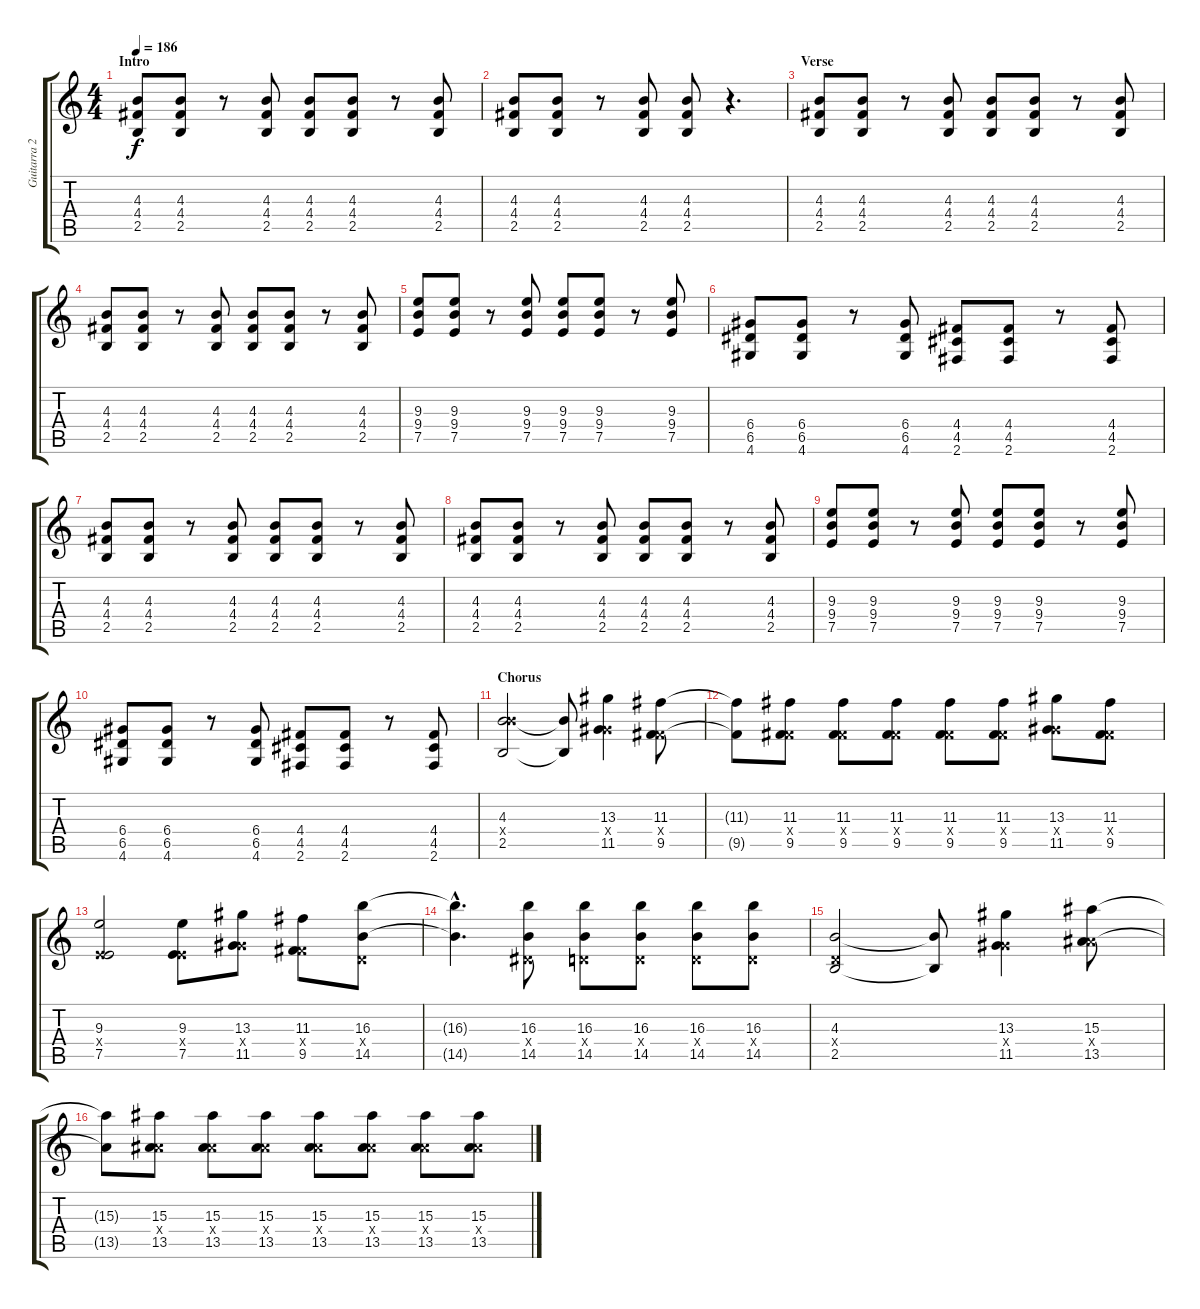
\track ("Guitarra 2 - Erik" "Guitarra 2") {instrument distortionguitar}
\staff {score tabs}
\tuning (E4 B3 G3 D3 A2 E2) {hide}
\ts (4 4)
\section ("" "Intro")
\tempo 186
\clef g2
\ks c
(4.3 4.4 2.5).8{dy f instrument distortionguitar} (4.3 4.4 2.5).8 r.8 (4.3 4.4 2.5).8 (4.3 4.4 2.5).8 (4.3 4.4 2.5).8 r.8 (4.3 4.4 2.5).8 |
(4.3 4.4 2.5).8 (4.3 4.4 2.5).8 r.8 (4.3 4.4 2.5).8 (4.3 4.4 2.5).8 r.4{d} |
\section ("" "Verse")
(4.3 4.4 2.5).8 (4.3 4.4 2.5).8 r.8 (4.3 4.4 2.5).8 (4.3 4.4 2.5).8 (4.3 4.4 2.5).8 r.8 (4.3 4.4 2.5).8 |
(4.3 4.4 2.5).8 (4.3 4.4 2.5).8 r.8 (4.3 4.4 2.5).8 (4.3 4.4 2.5).8 (4.3 4.4 2.5).8 r.8 (4.3 4.4 2.5).8 |
(9.3 9.4 7.5).8 (9.3 9.4 7.5).8 r.8 (9.3 9.4 7.5).8 (9.3 9.4 7.5).8 (9.3 9.4 7.5).8 r.8 (9.3 9.4 7.5).8 |
(6.4 6.5 4.6).8 (6.4 6.5 4.6).8 r.8 (6.4 6.5 4.6).8 (4.4 4.5 2.6).8 (4.4 4.5 2.6).8 r.8 (4.4 4.5 2.6).8 |
(4.3 4.4 2.5).8 (4.3 4.4 2.5).8 r.8 (4.3 4.4 2.5).8 (4.3 4.4 2.5).8 (4.3 4.4 2.5).8 r.8 (4.3 4.4 2.5).8 |
(4.3 4.4 2.5).8 (4.3 4.4 2.5).8 r.8 (4.3 4.4 2.5).8 (4.3 4.4 2.5).8 (4.3 4.4 2.5).8 r.8 (4.3 4.4 2.5).8 |
(9.3 9.4 7.5).8 (9.3 9.4 7.5).8 r.8 (9.3 9.4 7.5).8 (9.3 9.4 7.5).8 (9.3 9.4 7.5).8 r.8 (9.3 9.4 7.5).8 |
(6.4 6.5 4.6).8 (6.4 6.5 4.6).8 r.8 (6.4 6.5 4.6).8 (4.4 4.5 2.6).8 (4.4 4.5 2.6).8 r.8 (4.4 4.5 2.6).8 |
\section ("" "Chorus")
(4.3 9.4{x} 2.5).2 (4.3{t} 2.5{t}).8 (13.3 6.4{x} 11.5).4 (11.3 4.4{x} 9.5).8 |
(11.3{t} 9.5{t}).8 (11.3 4.4{x} 9.5).8 (11.3 4.4{x} 9.5).8 (11.3 4.4{x} 9.5).8 (11.3 4.4{x} 9.5).8 (11.3 4.4{x} 9.5).8 (13.3 6.4{x} 11.5).8 (11.3 4.4{x} 9.5).8 |
(9.3 2.4{x} 7.5).2 (9.3 2.4{x} 7.5).8 (13.3 6.4{x} 11.5).8 (11.3 4.4{x} 9.5).8 (16.3 0.4{x} 14.5).8 |
(16.3{hac t} 14.5{hac t}).4{d} (16.3 1.4{x} 14.5).8 (16.3 0.4{x} 14.5).8 (16.3 0.4{x} 14.5).8 (16.3 0.4{x} 14.5).8 (16.3 0.4{x} 14.5).8 |
(4.3 0.4{x} 2.5).2 (4.3{t} 2.5{t}).8 (13.3 6.4{x} 11.5).4 (15.3 8.4{x} 13.5).8 |
(15.3{t} 13.5{t}).8 (15.3 8.4{x} 13.5).8 (15.3 8.4{x} 13.5).8 (15.3 8.4{x} 13.5).8 (15.3 8.4{x} 13.5).8 (15.3 8.4{x} 13.5).8 (15.3 8.4{x} 13.5).8 (15.3 8.4{x} 13.5).8
